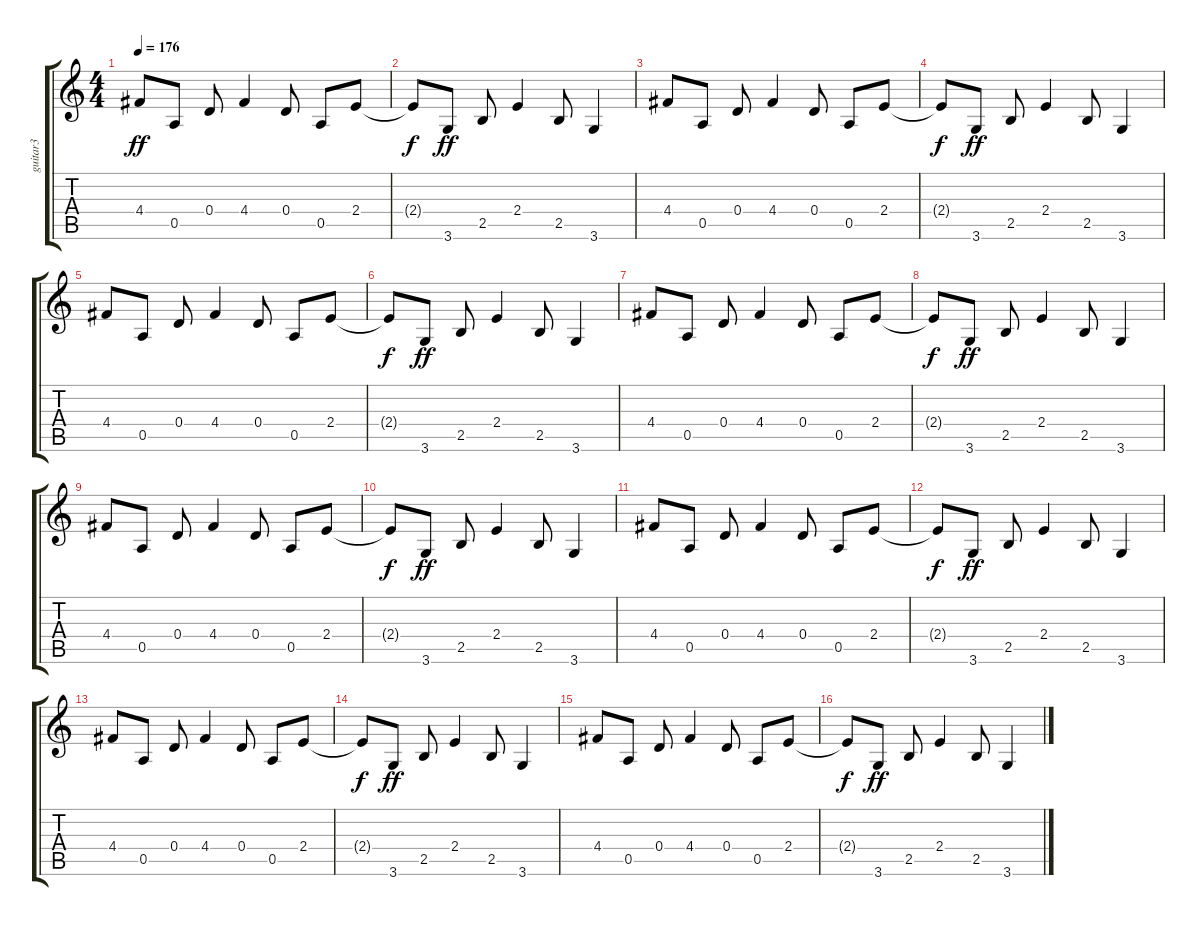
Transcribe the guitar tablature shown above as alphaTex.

\track ("guitar3" "guitar3") {instrument acousticguitarsteel}
\staff {score tabs}
\tuning (E4 B3 G3 D3 A2 E2) {hide}
\ts (4 4)
\tempo 176
\clef g2
\ks c
4.4.8{dy ff} 0.5.8 0.4.8 4.4.4 0.4.8 0.5.8 2.4.8 |
2.4{t}.8{dy f} 3.6.8{dy ff} 2.5.8 2.4.4 2.5.8 3.6.4 |
4.4.8 0.5.8 0.4.8 4.4.4 0.4.8 0.5.8 2.4.8 |
2.4{t}.8{dy f} 3.6.8{dy ff} 2.5.8 2.4.4 2.5.8 3.6.4 |
4.4.8 0.5.8 0.4.8 4.4.4 0.4.8 0.5.8 2.4.8 |
2.4{t}.8{dy f} 3.6.8{dy ff} 2.5.8 2.4.4 2.5.8 3.6.4 |
4.4.8 0.5.8 0.4.8 4.4.4 0.4.8 0.5.8 2.4.8 |
2.4{t}.8{dy f} 3.6.8{dy ff} 2.5.8 2.4.4 2.5.8 3.6.4 |
4.4.8 0.5.8 0.4.8 4.4.4 0.4.8 0.5.8 2.4.8 |
2.4{t}.8{dy f} 3.6.8{dy ff} 2.5.8 2.4.4 2.5.8 3.6.4 |
4.4.8 0.5.8 0.4.8 4.4.4 0.4.8 0.5.8 2.4.8 |
2.4{t}.8{dy f} 3.6.8{dy ff} 2.5.8 2.4.4 2.5.8 3.6.4 |
4.4.8 0.5.8 0.4.8 4.4.4 0.4.8 0.5.8 2.4.8 |
2.4{t}.8{dy f} 3.6.8{dy ff} 2.5.8 2.4.4 2.5.8 3.6.4 |
4.4.8 0.5.8 0.4.8 4.4.4 0.4.8 0.5.8 2.4.8 |
2.4{t}.8{dy f} 3.6.8{dy ff} 2.5.8 2.4.4 2.5.8 3.6.4
